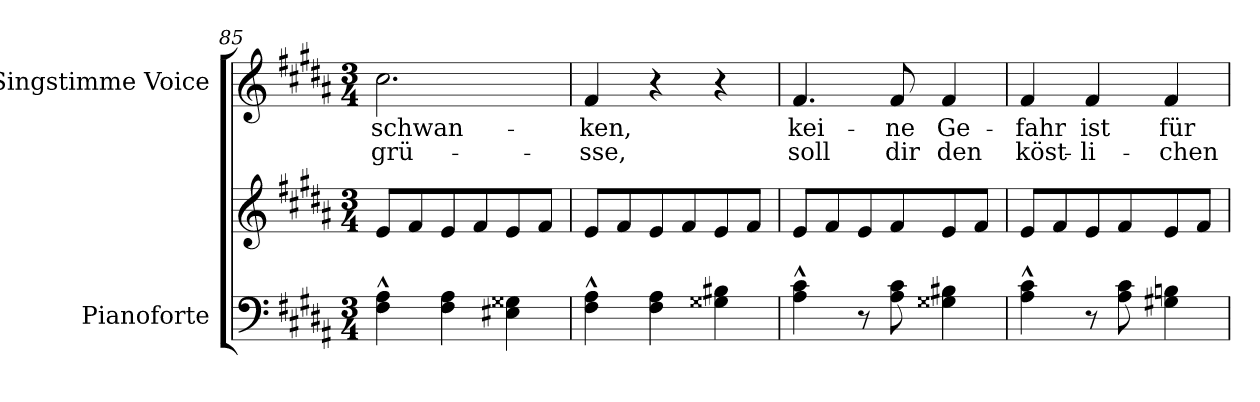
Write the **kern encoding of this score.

**kern	**kern	**kern	**text	**text
*part2	*part2	*part1	*part1	*part1
*staff3	*staff2	*staff1	*staff1	*staff1
*I"Pianoforte	*	*I"Singstimme Voice	*	*
*I'Pno	*	*	*	*
*clefF4	*clefG2	*clefG2	*	*
*k[f#c#g#d#a#]	*k[f#c#g#d#a#]	*k[f#c#g#d#a#]	*	*
*M3/4	*M3/4	*M3/4	*	*
=85	=85	=85	=85	=85
4F#\^^ 4A#\^^	8e/L	2.cc#\	schwan-	grü-
.	8f#/	.	.	.
4F#\ 4A#\	8e/	.	.	.
.	8f#/	.	.	.
4E#X\ 4G##X\	8e/	.	.	.
.	8f#/J	.	.	.
=86	=86	=86	=86	=86
4F#\^^ 4A#\^^	8e/L	4f#/	-ken,	-sse,
.	8f#/	.	.	.
4F#\ 4A#\	8e/	4r	.	.
.	8f#/	.	.	.
4G##X\ 4B#X\	8e/	4r	.	.
.	8f#/J	.	.	.
=87	=87	=87	=87	=87
4A#\^^ 4c#\^^	8e/L	4.f#/	kei-	soll
.	8f#/	.	.	.
8r	8e/	.	.	.
8A#\ 8c#\	8f#/	8f#/	-ne	dir
4G##X\ 4B#X\	8e/	4f#/	Ge-	den
.	8f#/J	.	.	.
=88	=88	=88	=88	=88
4A#\^^ 4c#\^^	8e/L	4f#/	-fahr	köst-
.	8f#/	.	.	.
8r	8e/	4f#/	ist	-li-
8A#\ 8c#\	8f#/	.	.	.
4G#X\ 4Bn\	8e/	4f#/	für	-chen
.	8f#/J	.	.	.
=	=	=	=	=
*-	*-	*-	*-	*-
